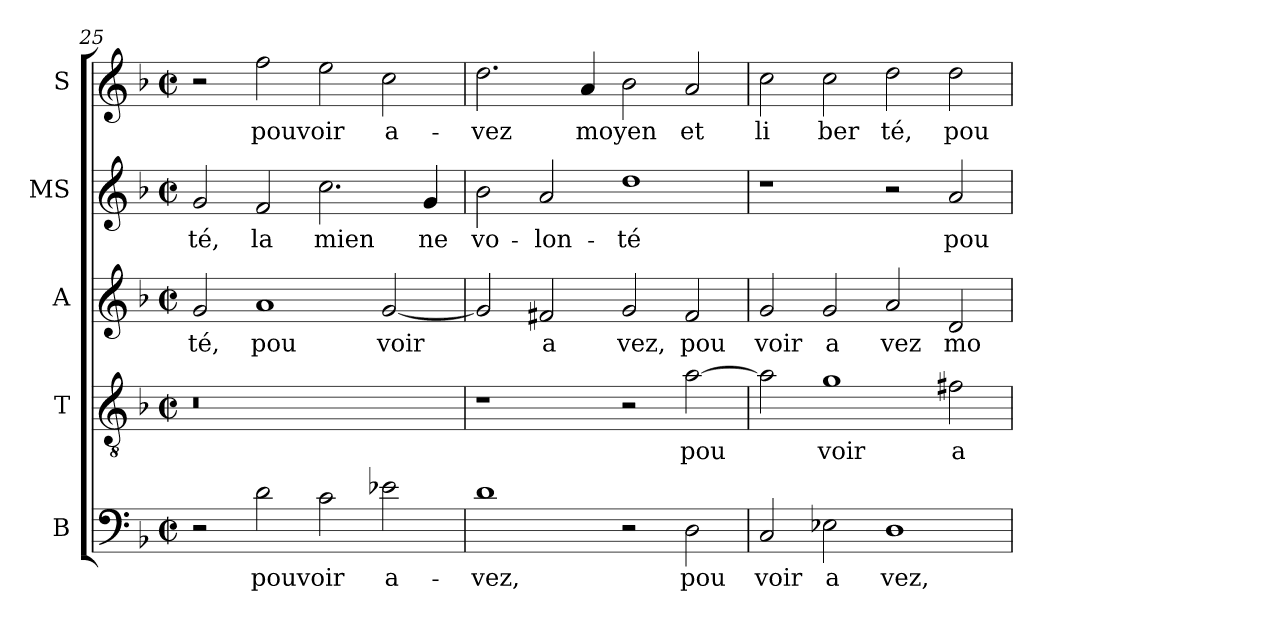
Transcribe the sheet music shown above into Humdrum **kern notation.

**kern	**text	**kern	**text	**kern	**text	**kern	**text	**kern	**text
*part5	*part5	*part4	*part4	*part3	*part3	*part2	*part2	*part1	*part1
*staff5	*staff5	*staff4	*staff4	*staff3	*staff3	*staff2	*staff2	*staff1	*staff1
*I"B	*	*I"T	*	*I"A	*	*I"MS	*	*I"S	*
*clefF4	*	*clefGv2	*	*clefG2	*	*clefG2	*	*clefG2	*
*k[b-]	*	*k[b-]	*	*k[b-]	*	*k[b-]	*	*k[b-]	*
*F:	*	*F:	*	*F:	*	*F:	*	*F:	*
*M2/2	*	*M2/2	*	*M2/2	*	*M2/2	*	*M2/2	*
*met(c|)	*	*met(c|)	*	*met(c|)	*	*met(c|)	*	*met(c|)	*
=25	=25	=25	=25	=25	=25	=25	=25	=25	=25
!	!	!	!	!	!LO:LY:b:cj	!	!LO:LY:b:cj	!	!
2r	.	0r	.	2g/	té,	2g/	té,	2r	.
!	!LO:LY:b	!	!	!	!LO:LY:b:cj	!	!LO:LY:b:cj	!	!LO:LY:b
2d\	pouvoir	.	.	1a	pou	2f/	la	2ff\	pouvoir
!	!	!	!	!	!	!	!LO:LY:b:cj	!	!
2c\	.	.	.	.	.	2.cc\	mien	2ee\	.
!	!LO:LY:b:cj	!	!	!	!LO:LY:b	!	!	!	!LO:LY:b:cj
2e-\	a-	.	.	[>2g/	voir	.	.	2cc\	a-
!	!	!	!	!	!	!	!LO:LY:b:cj	!	!
.	.	.	.	.	.	4g/	ne	.	.
!!LO:LB:g=z
=26	=26	=26	=26	=26	=26	=26	=26	=26	=26
!	!LO:LY:b:cj	!	!	!	!	!	!LO:LY:b:cj	!	!LO:LY:b:cj
1d	-vez,	1r	.	2g/]	.	2b-\	vo-	2.dd\	-vez
!	!	!	!	!	!LO:LY:b:cj	!	!LO:LY:b:cj	!	!
.	.	.	.	2f#X/	a	2a/	-lon-	.	.
!	!	!	!	!	!	!	!	!	!LO:LY:b
.	.	.	.	.	.	.	.	4a/	moyen
!	!	!	!	!	!LO:LY:b:cj	!	!LO:LY:b:cj	!	!
2r	.	2r	.	2g/	vez,	1dd	-té	2b-\	.
!	!LO:LY:b:cj	!	!LO:LY:b	!	!LO:LY:b:cj	!	!	!	!LO:LY:b:cj
2D\	pou	[>2a\	pou	2f#/	pou	.	.	2a/	et
=27	=27	=27	=27	=27	=27	=27	=27	=27	=27
!	!LO:LY:b:cj	!	!	!	!LO:LY:b:cj	!	!	!	!LO:LY:b:cj
2C/	voir	2a\]	.	2g/	voir	1r	.	2cc\	li
!	!LO:LY:b:cj	!	!LO:LY:b:cj	!	!LO:LY:b:cj	!	!	!	!LO:LY:b:cj
2E-X\	a	1g	voir	2g/	a	.	.	2cc\	ber
!	!LO:LY:b:cj	!	!	!	!LO:LY:b:cj	!	!	!	!LO:LY:b:cj
1D	vez,	.	.	2a/	vez	2r	.	2dd\	té,
!	!	!	!LO:LY:b:cj	!	!LO:LY:b:cj	!	!LO:LY:b:cj	!	!LO:LY:b:cj
.	.	2f#\	a	2d/	mo	2a/	pou-	2dd\	pou
=	=	=	=	=	=	=	=	=	=
*-	*-	*-	*-	*-	*-	*-	*-	*-	*-
